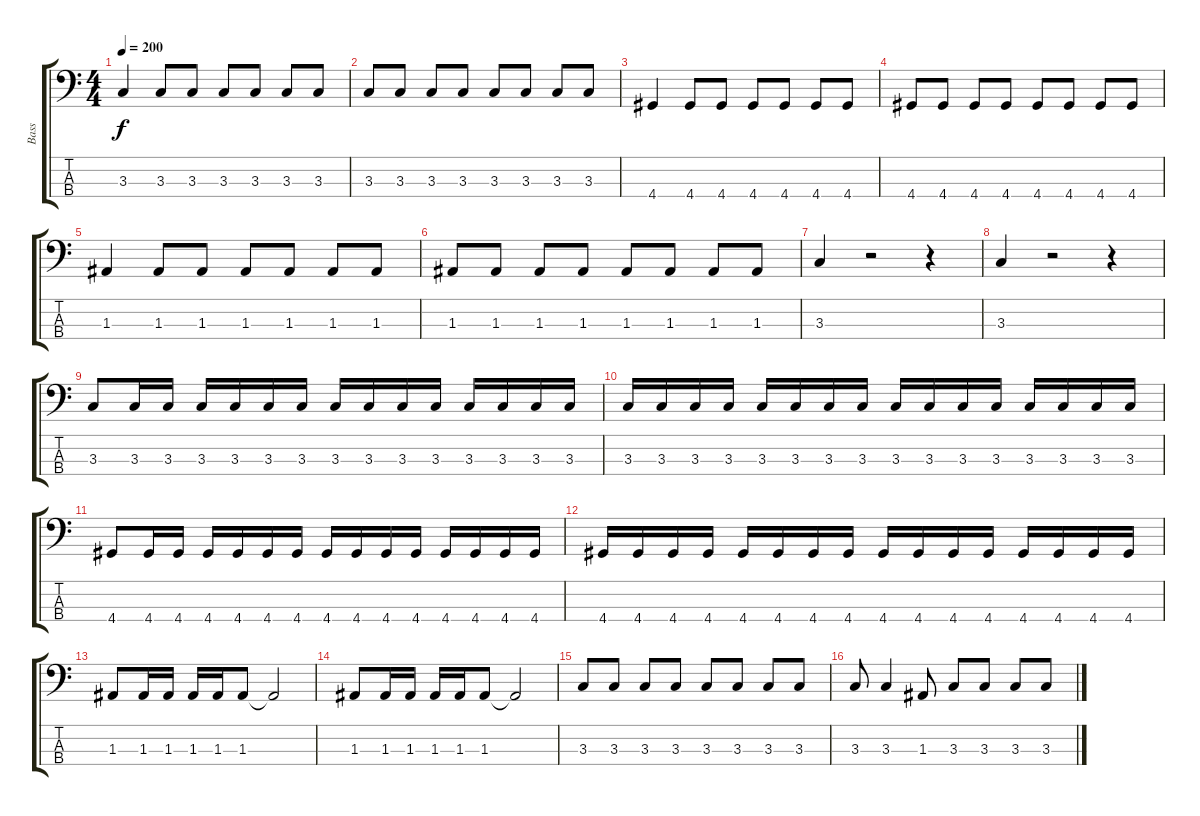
\track ("Bass" "Bass") {instrument electricbassfinger}
\staff {score tabs}
\tuning (G2 D2 A1 E1) {hide}
\ts (4 4)
\tempo 200
\clef f4
\ks c
3.3.4{dy f} 3.3.8 3.3.8 3.3.8 3.3.8 3.3.8 3.3.8 |
3.3.8 3.3.8 3.3.8 3.3.8 3.3.8 3.3.8 3.3.8 3.3.8 |
4.4.4 4.4.8 4.4.8 4.4.8 4.4.8 4.4.8 4.4.8 |
4.4.8 4.4.8 4.4.8 4.4.8 4.4.8 4.4.8 4.4.8 4.4.8 |
1.3.4 1.3.8 1.3.8 1.3.8 1.3.8 1.3.8 1.3.8 |
1.3.8 1.3.8 1.3.8 1.3.8 1.3.8 1.3.8 1.3.8 1.3.8 |
3.3.4 r.2 r.4 |
3.3.4 r.2 r.4 |
\section ("" "")
3.3.8 3.3.16 3.3.16 3.3.16 3.3.16 3.3.16 3.3.16 3.3.16 3.3.16 3.3.16 3.3.16 3.3.16 3.3.16 3.3.16 3.3.16 |
3.3.16 3.3.16 3.3.16 3.3.16 3.3.16 3.3.16 3.3.16 3.3.16 3.3.16 3.3.16 3.3.16 3.3.16 3.3.16 3.3.16 3.3.16 3.3.16 |
4.4.8 4.4.16 4.4.16 4.4.16 4.4.16 4.4.16 4.4.16 4.4.16 4.4.16 4.4.16 4.4.16 4.4.16 4.4.16 4.4.16 4.4.16 |
4.4.16 4.4.16 4.4.16 4.4.16 4.4.16 4.4.16 4.4.16 4.4.16 4.4.16 4.4.16 4.4.16 4.4.16 4.4.16 4.4.16 4.4.16 4.4.16 |
1.3.8 1.3.16 1.3.16 1.3.16 1.3.16 1.3.8 1.3{t}.2 |
1.3.8 1.3.16 1.3.16 1.3.16 1.3.16 1.3.8 1.3{t}.2 |
3.3.8 3.3.8 3.3.8 3.3.8 3.3.8 3.3.8 3.3.8 3.3.8 |
3.3.8 3.3.4 1.3.8 3.3.8 3.3.8 3.3.8 3.3.8
